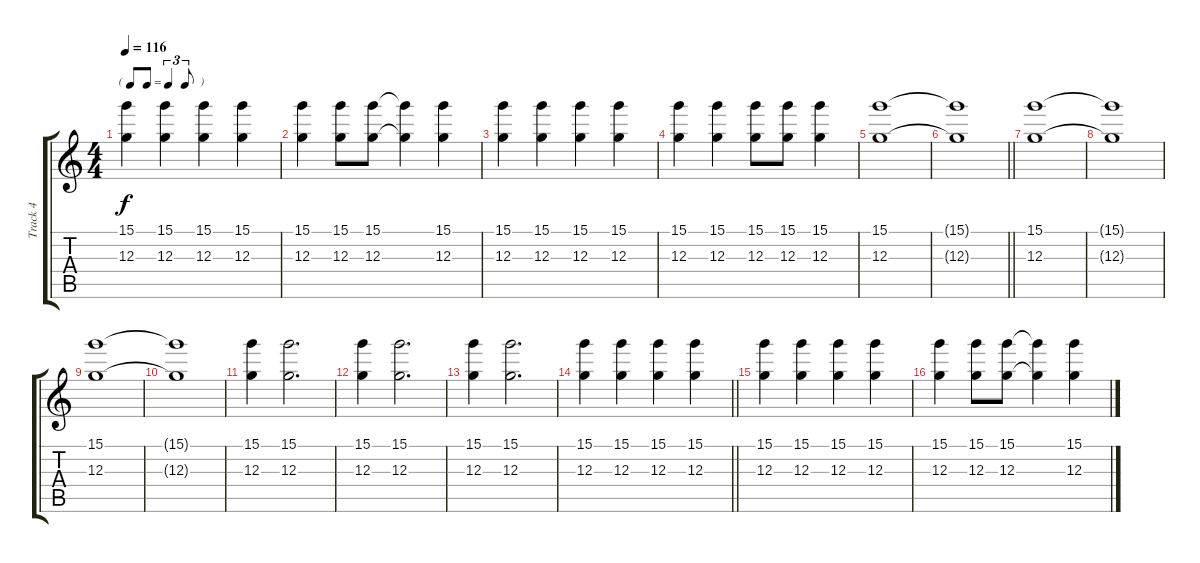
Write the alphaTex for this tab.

\track ("Track 4" "Track 4") {instrument electricguitarclean}
\staff {score tabs}
\tuning (E4 B3 G3 D3 A2 E2) {hide}
\ts (4 4)
\tf triplet8th
\tempo 116
\clef g2
\ks c
(15.1 12.3).4{dy f} (15.1 12.3).4 (15.1 12.3).4 (15.1 12.3).4 |
(15.1 12.3).4 (15.1 12.3).8 (15.1 12.3).8 (15.1{t} 12.3{t}).4 (15.1 12.3).4 |
(15.1 12.3).4 (15.1 12.3).4 (15.1 12.3).4 (15.1 12.3).4 |
(15.1 12.3).4 (15.1 12.3).4 (15.1 12.3).8 (15.1 12.3).8 (15.1 12.3).4 |
(15.1 12.3).1 |
\barLineRight lightlight
(15.1{t} 12.3{t}).1 |
(15.1 12.3).1 |
(15.1{t} 12.3{t}).1 |
(15.1 12.3).1 |
(15.1{t} 12.3{t}).1 |
(15.1 12.3).4 (15.1 12.3).2{d} |
(15.1 12.3).4 (15.1 12.3).2{d} |
(15.1 12.3).4 (15.1 12.3).2{d} |
\barLineRight lightlight
(15.1 12.3).4 (15.1 12.3).4 (15.1 12.3).4 (15.1 12.3).4 |
(15.1 12.3).4 (15.1 12.3).4 (15.1 12.3).4 (15.1 12.3).4 |
(15.1 12.3).4 (15.1 12.3).8 (15.1 12.3).8 (15.1{t} 12.3{t}).4 (15.1 12.3).4
